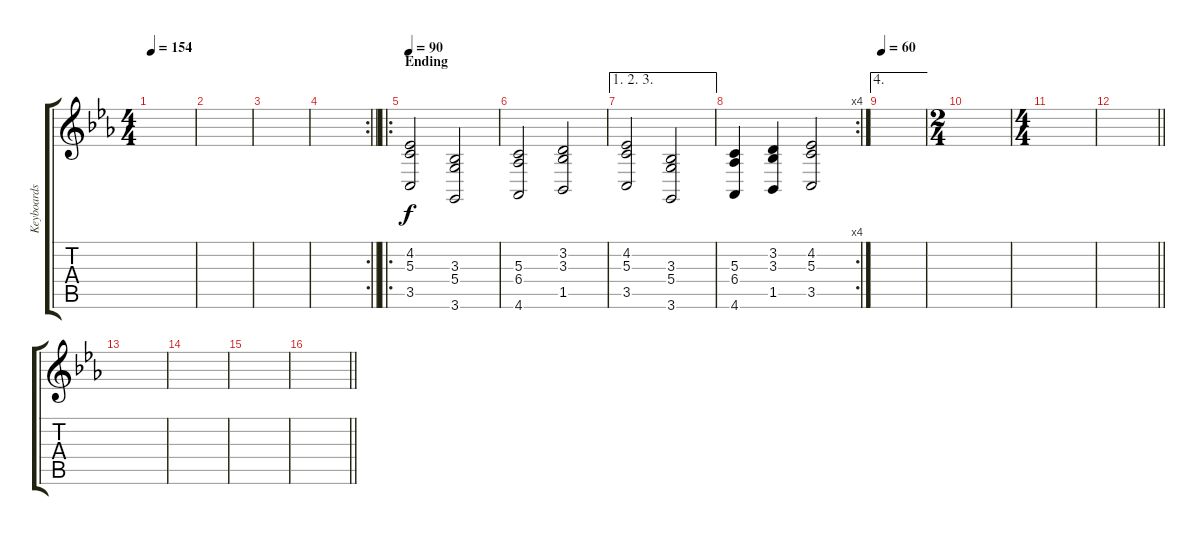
\track ("Keyboards" "Keyboards") {instrument stringensemble1}
\staff {score tabs}
\tuning (E4 B3 G3 D3 A2 E2) {hide}
\ts (4 4)
\tempo 154
\clef g2
\ks cminor
|
|
|
\rc 2
\barLineRight lightlight
|
\ro
\section ("" "Ending")
\tempo 90
(4.2 5.3 3.5).2 (3.3 5.4 3.6).2 |
(5.3 6.4 4.6).2 (3.2 3.3 1.5).2 |
\ae (1 2 3)
(4.2 5.3 3.5).2 (3.3 5.4 3.6).2 |
\rc 4
(5.3 6.4 4.6).4 (3.2 3.3 1.5).4 (4.2 5.3 3.5).2 |
\ae 4
\tempo 60
|
\ts (2 4)
|
\ts (4 4)
|
\barLineRight lightlight
|
|
|
|
\barLineRight lightlight
